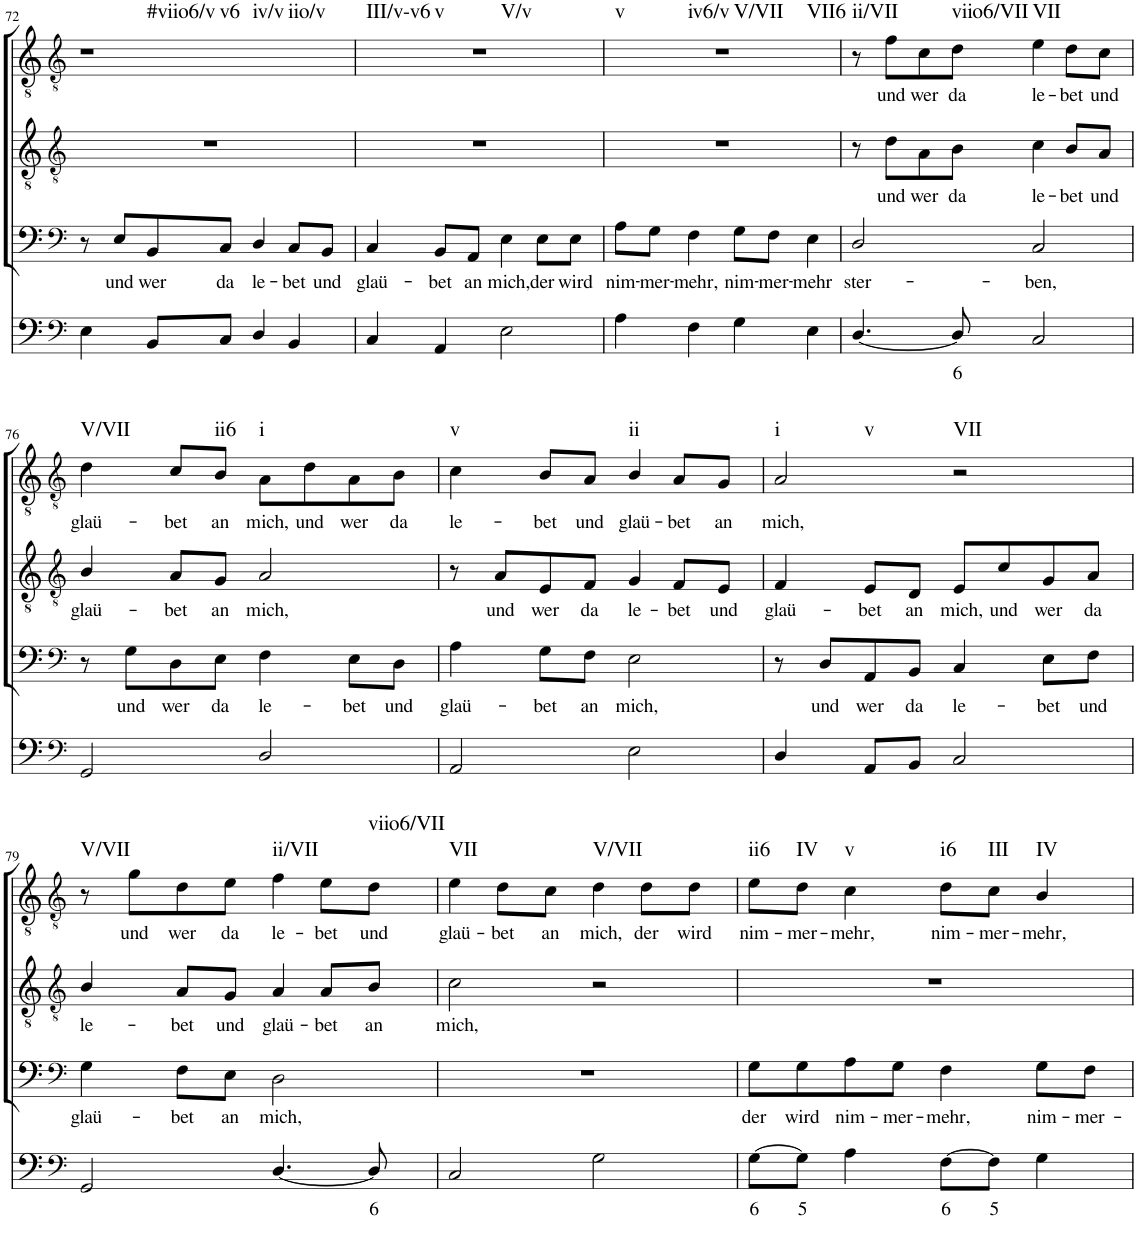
**kern	**text	**kern	**text	**kern	**text	**kern	**text	**harte
*part4	*part4	*part3	*part3	*part2	*part2	*part1	*part1	*part1
*staff4	*staff4	*staff3	*staff3	*staff2	*staff2	*staff1	*staff1	*
*I"Continuo	*	*I"Bass	*	*I"Tenor II	*	*I"Tenor I	*	*
!!LO:PB:g=z
*clefF4	*	*clefF4	*	*clefGv2	*	*clefGv2	*	*
*k[]	*	*k[]	*	*k[]	*	*k[]	*	*
*M4/4	*	*M4/4	*	*M4/4	*	*M4/4	*	*
=72	=72	=72	=72	=72	=72	=72	=72	=72
!	!	!	!	!	!	!	!	!LO:H:n=1:kt=#viio6/v
!	!	!	!	!	!	!	!	!LO:H:n=2:kt=v6
!	!	!	!	!	!	!	!	!LO:H:n=3:kt=iv/v
!	!	!	!	!	!	!	!	!LO:H:n=4:kt=iio/v
4E\	.	8r	.	1r	.	1r	.	N N N N
!	!	!	!LO:LY:b	!	!	!	!	!
.	.	8E/L	und	.	.	.	.	.
!	!	!	!LO:LY:b	!	!	!	!	!
8BB/L	.	8BB/	wer	.	.	.	.	.
!	!	!	!LO:LY:b	!	!	!	!	!
8C/J	.	8C/J	da	.	.	.	.	.
!	!	!	!LO:LY:b	!	!	!	!	!
4D/	.	4D/	le-	.	.	.	.	.
!	!	!	!LO:LY:b	!	!	!	!	!
4BB/	.	8C/L	bet	.	.	.	.	.
!	!	!	!LO:LY:b	!	!	!	!	!
.	.	8BB/J	und	.	.	.	.	.
=73	=73	=73	=73	=73	=73	=73	=73	=73
!	!	!	!LO:LY:b	!	!	!	!	!LO:H:n=1:kt=III/v-v6
!	!	!	!	!	!	!	!	!LO:H:n=2:kt=v
!	!	!	!	!	!	!	!	!LO:H:n=3:kt=V/v
4C/	.	4C/	glaü-	1r	.	1r	.	N N N
!	!	!	!LO:LY:b	!	!	!	!	!
4AA/	.	8BB/L	bet	.	.	.	.	.
!	!	!	!LO:LY:b	!	!	!	!	!
.	.	8AA/J	an	.	.	.	.	.
!	!	!	!LO:LY:b	!	!	!	!	!
2E\	.	4E\	mich,	.	.	.	.	.
!	!	!	!LO:LY:b	!	!	!	!	!
.	.	8E\L	der	.	.	.	.	.
!	!	!	!LO:LY:b	!	!	!	!	!
.	.	8E\J	wird	.	.	.	.	.
=74	=74	=74	=74	=74	=74	=74	=74	=74
!	!	!	!LO:LY:b	!	!	!	!	!LO:H:n=1:kt=v
!	!	!	!	!	!	!	!	!LO:H:n=2:kt=iv6/v
!	!	!	!	!	!	!	!	!LO:H:n=3:kt=V/VII
!	!	!	!	!	!	!	!	!LO:H:n=4:kt=VII6
4A\	.	8A\L	nim-	1r	.	1r	.	N N N N
!	!	!	!LO:LY:b	!	!	!	!	!
.	.	8G\J	mer-	.	.	.	.	.
!	!	!	!LO:LY:b	!	!	!	!	!
4F\	.	4F\	mehr,	.	.	.	.	.
!	!	!	!LO:LY:b	!	!	!	!	!
4G\	.	8G\L	nim-	.	.	.	.	.
!	!	!	!LO:LY:b	!	!	!	!	!
.	.	8F\J	mer-	.	.	.	.	.
!	!	!	!LO:LY:b	!	!	!	!	!
4E\	.	4E\	mehr	.	.	.	.	.
=75	=75	=75	=75	=75	=75	=75	=75	=75
!	!	!	!LO:LY:b	!	!	!	!	!LO:H:kt=ii/VII
[4.D/	.	2D/	ster-	8r	.	8r	.	N
!	!	!	!	!	!LO:LY:b	!	!LO:LY:b	!
.	.	.	.	8d\L	und	8f\L	und	.
!	!	!	!	!	!LO:LY:b	!	!LO:LY:b	!
.	.	.	.	8A\	wer	8c\	wer	.
!	!LO:LY:b	!	!	!	!LO:LY:b	!	!LO:LY:b	!LO:H:kt=viio6/VII
8D/]	6	.	.	8B\J	da	8d\J	da	N
!	!	!	!LO:LY:b	!	!LO:LY:b	!	!LO:LY:b	!LO:H:kt=VII
2C/	.	2C/	ben,	4c\	le-	4e\	le-	N
!	!	!	!	!	!LO:LY:b	!	!LO:LY:b	!
.	.	.	.	8B/L	bet	8d\L	bet	.
!	!	!	!	!	!LO:LY:b	!	!LO:LY:b	!
.	.	.	.	8A/J	und	8c\J	und	.
!!LO:LB:g=z
=76	=76	=76	=76	=76	=76	=76	=76	=76
*clefF4	*	*clefF4	*	*clefGv2	*	*clefGv2	*	*
!	!	!	!	!	!LO:LY:b	!	!LO:LY:b	!LO:H:kt=V/VII
2GG/	.	8r	.	4B/	glaü-	4d\	glaü-	N
!	!	!	!LO:LY:b	!	!	!	!	!
.	.	8G\L	und	.	.	.	.	.
!	!	!	!LO:LY:b	!	!LO:LY:b	!	!LO:LY:b	!
.	.	8D\	wer	8A/L	bet	8c/L	bet	.
!	!	!	!LO:LY:b	!	!LO:LY:b	!	!LO:LY:b	!LO:H:kt=ii6
.	.	8E\J	da	8G/J	an	8B/J	an	N
!	!	!	!LO:LY:b	!	!LO:LY:b	!	!LO:LY:b	!LO:H:kt=i
2D/	.	4F\	le-	2A/	mich,	8A\L	mich,	N
!	!	!	!	!	!	!	!LO:LY:b	!
.	.	.	.	.	.	8d\	und	.
!	!	!	!LO:LY:b	!	!	!	!LO:LY:b	!
.	.	8E\L	bet	.	.	8A\	wer	.
!	!	!	!LO:LY:b	!	!	!	!LO:LY:b	!
.	.	8D\J	und	.	.	8B\J	da	.
=77	=77	=77	=77	=77	=77	=77	=77	=77
!	!	!	!LO:LY:b	!	!	!	!LO:LY:b	!LO:H:kt=v
2AA/	.	4A\	glaü-	8r	.	4c\	le-	N
!	!	!	!	!	!LO:LY:b	!	!	!
.	.	.	.	8A/L	und	.	.	.
!	!	!	!LO:LY:b	!	!LO:LY:b	!	!LO:LY:b	!
.	.	8G\L	bet	8E/	wer	8B/L	bet	.
!	!	!	!LO:LY:b	!	!LO:LY:b	!	!LO:LY:b	!
.	.	8F\J	an	8F/J	da	8A/J	und	.
!	!	!	!LO:LY:b	!	!LO:LY:b	!	!LO:LY:b	!LO:H:kt=ii
2E\	.	2E\	mich,	4G/	le-	4B/	glaü-	N
!	!	!	!	!	!LO:LY:b	!	!LO:LY:b	!
.	.	.	.	8F/L	bet	8A/L	bet	.
!	!	!	!	!	!LO:LY:b	!	!LO:LY:b	!
.	.	.	.	8E/J	und	8G/J	an	.
=78	=78	=78	=78	=78	=78	=78	=78	=78
!	!	!	!	!	!LO:LY:b	!	!LO:LY:b	!LO:H:n=1:kt=i
!	!	!	!	!	!	!	!	!LO:H:n=2:kt=v
4D/	.	8r	.	4F/	glaü-	2A/	mich,	N N
!	!	!	!LO:LY:b	!	!	!	!	!
.	.	8D/L	und	.	.	.	.	.
!	!	!	!LO:LY:b	!	!LO:LY:b	!	!	!
8AA/L	.	8AA/	wer	8E/L	bet	.	.	.
!	!	!	!LO:LY:b	!	!LO:LY:b	!	!	!
8BB/J	.	8BB/J	da	8D/J	an	.	.	.
!	!	!	!LO:LY:b	!	!LO:LY:b	!	!	!LO:H:kt=VII
2C/	.	4C/	le-	8E/L	mich,	2r	.	N
!	!	!	!	!	!LO:LY:b	!	!	!
.	.	.	.	8c/	und	.	.	.
!	!	!	!LO:LY:b	!	!LO:LY:b	!	!	!
.	.	8E\L	bet	8G/	wer	.	.	.
!	!	!	!LO:LY:b	!	!LO:LY:b	!	!	!
.	.	8F\J	und	8A/J	da	.	.	.
!!LO:LB:g=z
=79	=79	=79	=79	=79	=79	=79	=79	=79
*clefF4	*	*clefF4	*	*clefGv2	*	*clefGv2	*	*
!	!	!	!LO:LY:b	!	!LO:LY:b	!	!	!LO:H:kt=V/VII
2GG/	.	4G\	glaü-	4B/	le-	8r	.	N
!	!	!	!	!	!	!	!LO:LY:b	!
.	.	.	.	.	.	8g\L	und	.
!	!	!	!LO:LY:b	!	!LO:LY:b	!	!LO:LY:b	!
.	.	8F\L	bet	8A/L	bet	8d\	wer	.
!	!	!	!LO:LY:b	!	!LO:LY:b	!	!LO:LY:b	!
.	.	8E\J	an	8G/J	und	8e\J	da	.
!	!	!	!LO:LY:b	!	!LO:LY:b	!	!LO:LY:b	!LO:H:kt=ii/VII
[4.D/	.	2D\	mich,	4A/	glaü-	4f\	le-	N
!	!	!	!	!	!LO:LY:b	!	!LO:LY:b	!
.	.	.	.	8A/L	bet	8e\L	bet	.
!	!LO:LY:b	!	!	!	!LO:LY:b	!	!LO:LY:b	!LO:H:kt=viio6/VII
8D/]	6	.	.	8B/J	an	8d\J	und	N
=80	=80	=80	=80	=80	=80	=80	=80	=80
!	!	!	!	!	!LO:LY:b	!	!LO:LY:b	!LO:H:kt=VII
2C/	.	1r	.	2c\	mich,	4e\	glaü-	N
!	!	!	!	!	!	!	!LO:LY:b	!
.	.	.	.	.	.	8d\L	bet	.
!	!	!	!	!	!	!	!LO:LY:b	!
.	.	.	.	.	.	8c\J	an	.
!	!	!	!	!	!	!	!LO:LY:b	!LO:H:kt=V/VII
2G\	.	.	.	2r	.	4d\	mich,	N
!	!	!	!	!	!	!	!LO:LY:b	!
.	.	.	.	.	.	8d\L	der	.
!	!	!	!	!	!	!	!LO:LY:b	!
.	.	.	.	.	.	8d\J	wird	.
=81	=81	=81	=81	=81	=81	=81	=81	=81
!	!LO:LY:b	!	!LO:LY:b	!	!	!	!LO:LY:b	!LO:H:kt=ii6
[8G\L	6	8G\L	der	1r	.	8e\L	nim-	N
!	!LO:LY:b	!	!LO:LY:b	!	!	!	!LO:LY:b	!LO:H:kt=IV
8G\J]	5	8G\	wird	.	.	8d\J	mer-	N
!	!	!	!LO:LY:b	!	!	!	!LO:LY:b	!LO:H:kt=v
4A\	.	8A\	nim-	.	.	4c\	mehr,	N
!	!	!	!LO:LY:b	!	!	!	!	!
.	.	8G\J	mer-	.	.	.	.	.
!	!LO:LY:b	!	!LO:LY:b	!	!	!	!LO:LY:b	!LO:H:kt=i6
[8F\L	6	4F\	mehr,	.	.	8d\L	nim-	N
!	!LO:LY:b	!	!	!	!	!	!LO:LY:b	!LO:H:kt=III
8F\J]	5	.	.	.	.	8c\J	mer-	N
!	!	!	!LO:LY:b	!	!	!	!LO:LY:b	!LO:H:kt=IV
4G\	.	8G\L	nim-	.	.	4B/	mehr,	N
!	!	!	!LO:LY:b	!	!	!	!	!
.	.	8F\J	mer-	.	.	.	.	.
=	=	=	=	=	=	=	=	=
*-	*-	*-	*-	*-	*-	*-	*-	*-
